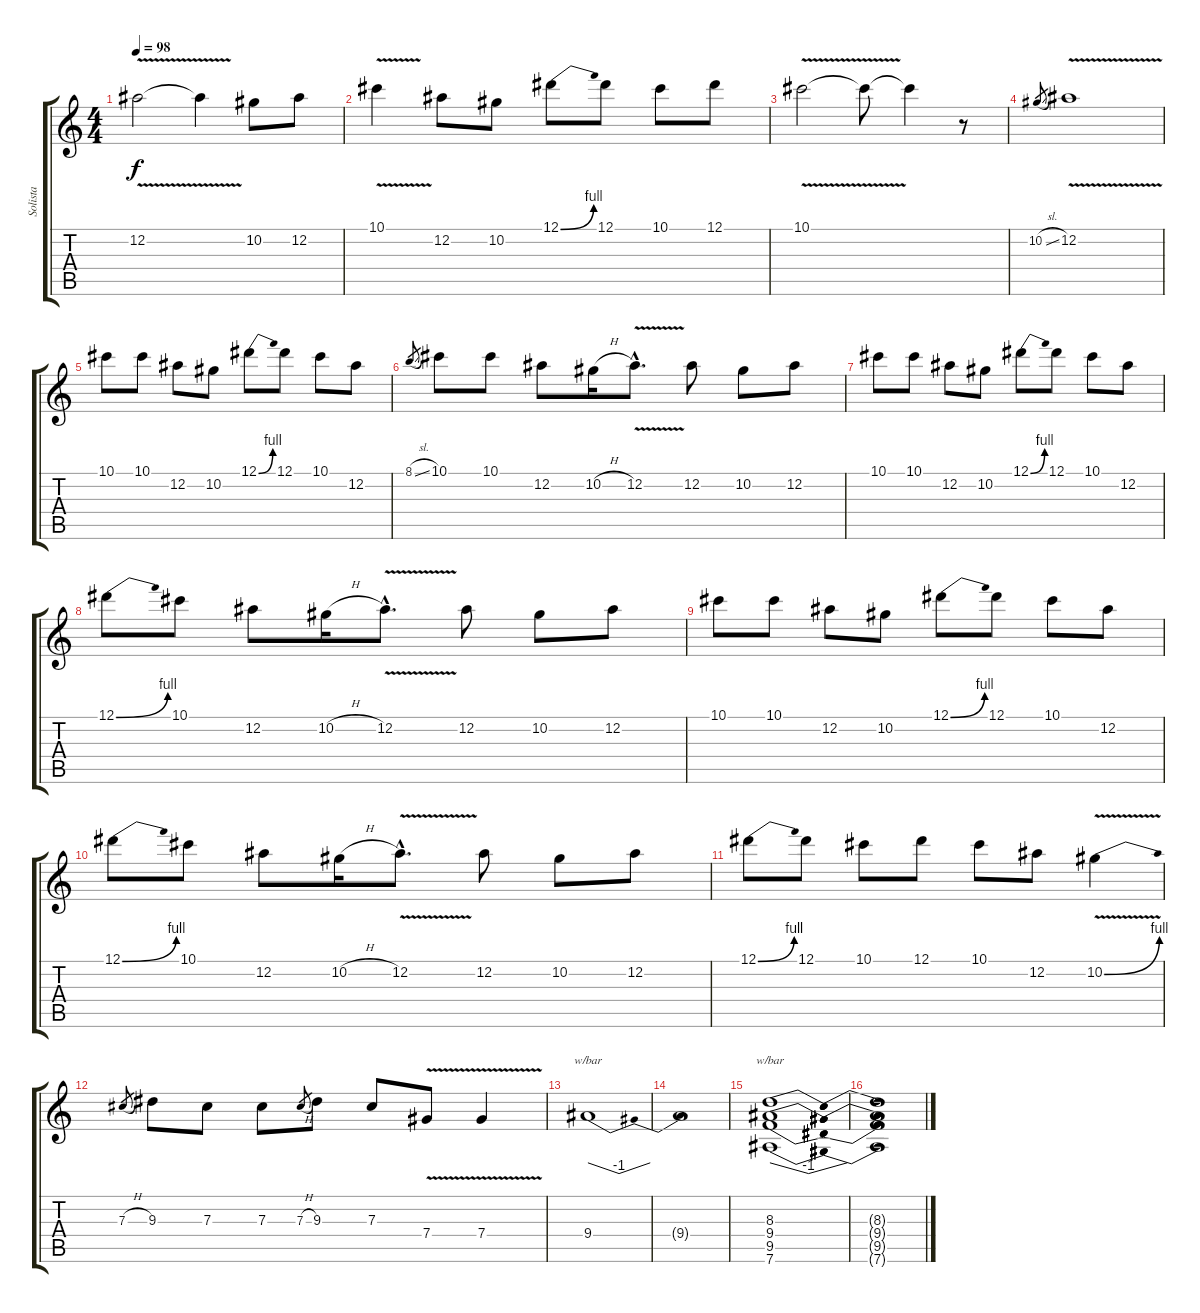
\track ("Solista" "Solista") {instrument distortionguitar}
\staff {score tabs}
\tuning (Eb4 Bb3 Gb3 Db3 Ab2 Eb2) {hide}
\ts (4 4)
\tempo 98
\clef g2
\ks c
12.2{v}.2{dy f} 12.2{t}.4 10.2.8 12.2.8 |
10.1{v}.4 12.2.8 10.2.8 12.1{be (bend 0 0 60 4)}.8 12.1.8 10.1.8 12.1.8 |
10.1{v}.2 10.1{t}.8 10.1{t}.4 r.8 |
10.2{sl}.8{gr} 12.2{v}.1 |
10.1.8 10.1.8 12.2.8 10.2.8 12.1{be (bend 0 0 60 4)}.8 12.1.8 10.1.8 12.2.8 |
8.1{sl}.8{gr} 10.1.8 10.1.8 12.2.8 10.2{h}.16 12.2{v hac}.8{d} 12.2.8 10.2.8 12.2.8 |
10.1.8 10.1.8 12.2.8 10.2.8 12.1{be (bend 0 0 60 4)}.8 12.1.8 10.1.8 12.2.8 |
12.1{be (bend 0 0 60 4)}.8 10.1.8 12.2.8 10.2{h}.16 12.2{v hac}.8{d} 12.2.8 10.2.8 12.2.8 |
10.1.8 10.1.8 12.2.8 10.2.8 12.1{be (bend 0 0 60 4)}.8 12.1.8 10.1.8 12.2.8 |
12.1{be (bend 0 0 60 4)}.8 10.1.8 12.2.8 10.2{h}.16 12.2{v hac}.8{d} 12.2.8 10.2.8 12.2.8 |
12.1{be (bend 0 0 60 4)}.8 12.1.8 10.1.8 12.1.8 10.1.8 12.2.8 10.2{be (bend 0 0 60 4) v}.4 |
7.3{h}.8{gr} 9.3.8 7.3.8 7.3.8 7.3{h}.8{gr} 9.3.8 7.3.8 7.4{v}.8 7.4{v}.4 |
9.4.1{tbe (dip default 0 0 30 -4 60 0)} |
9.4{t}.1 |
(8.3 9.4 9.5 7.6).1{tbe (dip default 0 0 30 -4 60 0)} |
(8.3{t} 9.4{t} 9.5{t} 7.6{t}).1
